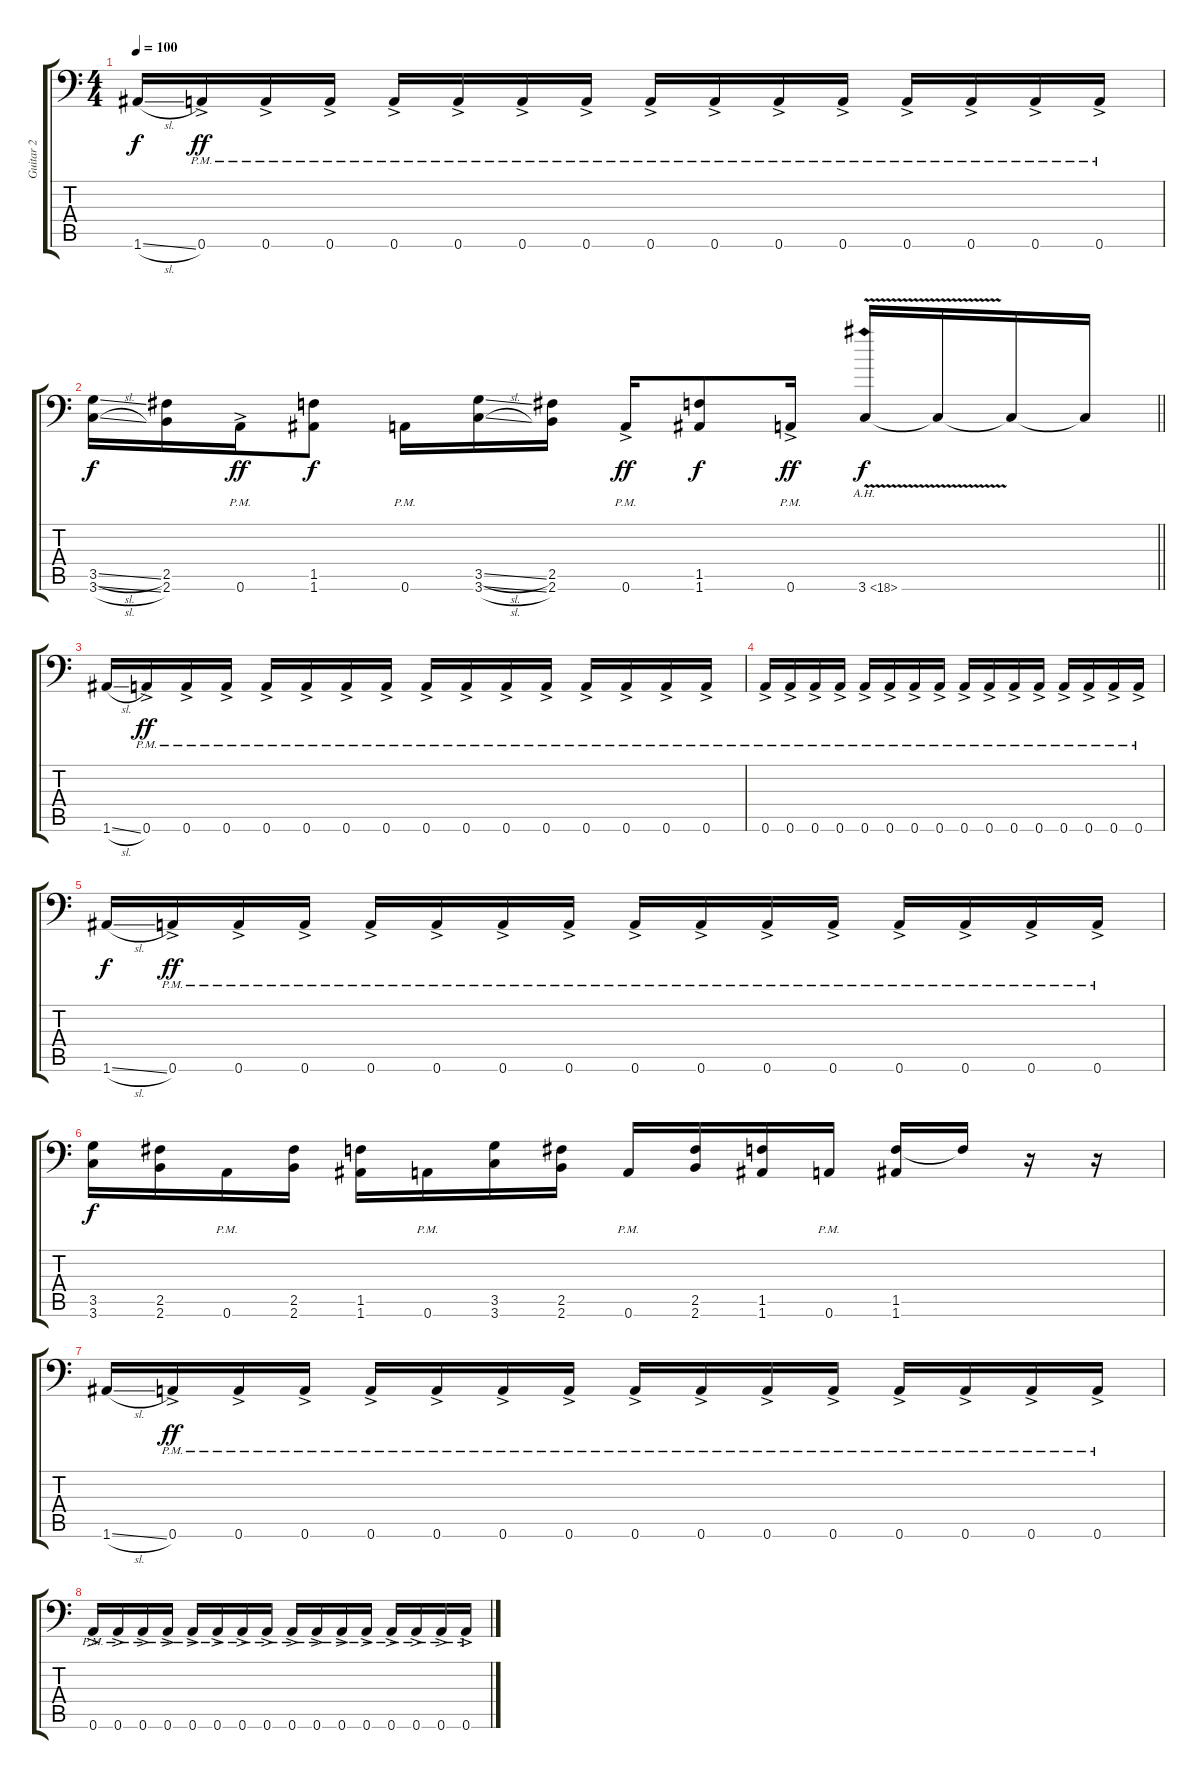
\track ("Guitar 2" "Guitar 2") {instrument distortionguitar}
\staff {score tabs}
\tuning (B3 Gb3 D3 A2 E2 A1) {hide}
\ts (4 4)
\tempo 100
\clef f4
\ks c
1.6{sl}.16{dy f} 0.6{ac pm}.16{dy ff} 0.6{ac pm}.16 0.6{ac pm}.16 0.6{ac pm}.16 0.6{ac pm}.16 0.6{ac pm}.16 0.6{ac pm}.16 0.6{ac pm}.16 0.6{ac pm}.16 0.6{ac pm}.16 0.6{ac pm}.16 0.6{ac pm}.16 0.6{ac pm}.16 0.6{ac pm}.16 0.6{ac pm}.16 |
\barLineRight lightlight
(3.5{sl} 3.6{sl}).16{dy f} (2.5 2.6).16 0.6{ac pm}.16{dy ff} (1.5 1.6).8{dy f} 0.6{pm}.16 (3.5{sl} 3.6{sl}).16 (2.5 2.6).16 0.6{ac pm}.16{dy ff} (1.5 1.6).8{dy f} 0.6{ac pm}.16{dy ff} 3.6{ah 15 v}.16{dy f} 3.6{t}.16 3.6{t}.16 3.6{t}.16 |
\section ("" "")
1.6{sl}.16 0.6{ac pm}.16{dy ff} 0.6{ac pm}.16 0.6{ac pm}.16 0.6{ac pm}.16 0.6{ac pm}.16 0.6{ac pm}.16 0.6{ac pm}.16 0.6{ac pm}.16 0.6{ac pm}.16 0.6{ac pm}.16 0.6{ac pm}.16 0.6{ac pm}.16 0.6{ac pm}.16 0.6{ac pm}.16 0.6{ac pm}.16 |
0.6{ac pm}.16 0.6{ac pm}.16 0.6{ac pm}.16 0.6{ac pm}.16 0.6{ac pm}.16 0.6{ac pm}.16 0.6{ac pm}.16 0.6{ac pm}.16 0.6{ac pm}.16 0.6{ac pm}.16 0.6{ac pm}.16 0.6{ac pm}.16 0.6{ac pm}.16 0.6{ac pm}.16 0.6{ac pm}.16 0.6{ac pm}.16 |
1.6{sl}.16{dy f} 0.6{ac pm}.16{dy ff} 0.6{ac pm}.16 0.6{ac pm}.16 0.6{ac pm}.16 0.6{ac pm}.16 0.6{ac pm}.16 0.6{ac pm}.16 0.6{ac pm}.16 0.6{ac pm}.16 0.6{ac pm}.16 0.6{ac pm}.16 0.6{ac pm}.16 0.6{ac pm}.16 0.6{ac pm}.16 0.6{ac pm}.16 |
(3.5 3.6).16{dy f} (2.5 2.6).16 0.6{pm}.16 (2.5 2.6).16 (1.5 1.6).16 0.6{pm}.16 (3.5 3.6).16 (2.5 2.6).16 0.6{pm}.16 (2.5 2.6).16 (1.5 1.6).16 0.6{pm}.16 (1.5 1.6).16 1.5{t}.16 r.16 r.16 |
1.6{sl}.16 0.6{ac pm}.16{dy ff} 0.6{ac pm}.16 0.6{ac pm}.16 0.6{ac pm}.16 0.6{ac pm}.16 0.6{ac pm}.16 0.6{ac pm}.16 0.6{ac pm}.16 0.6{ac pm}.16 0.6{ac pm}.16 0.6{ac pm}.16 0.6{ac pm}.16 0.6{ac pm}.16 0.6{ac pm}.16 0.6{ac pm}.16 |
0.6{ac pm}.16 0.6{ac pm}.16 0.6{ac pm}.16 0.6{ac pm}.16 0.6{ac pm}.16 0.6{ac pm}.16 0.6{ac pm}.16 0.6{ac pm}.16 0.6{ac pm}.16 0.6{ac pm}.16 0.6{ac pm}.16 0.6{ac pm}.16 0.6{ac pm}.16 0.6{ac pm}.16 0.6{ac pm}.16 0.6{ac pm}.16
